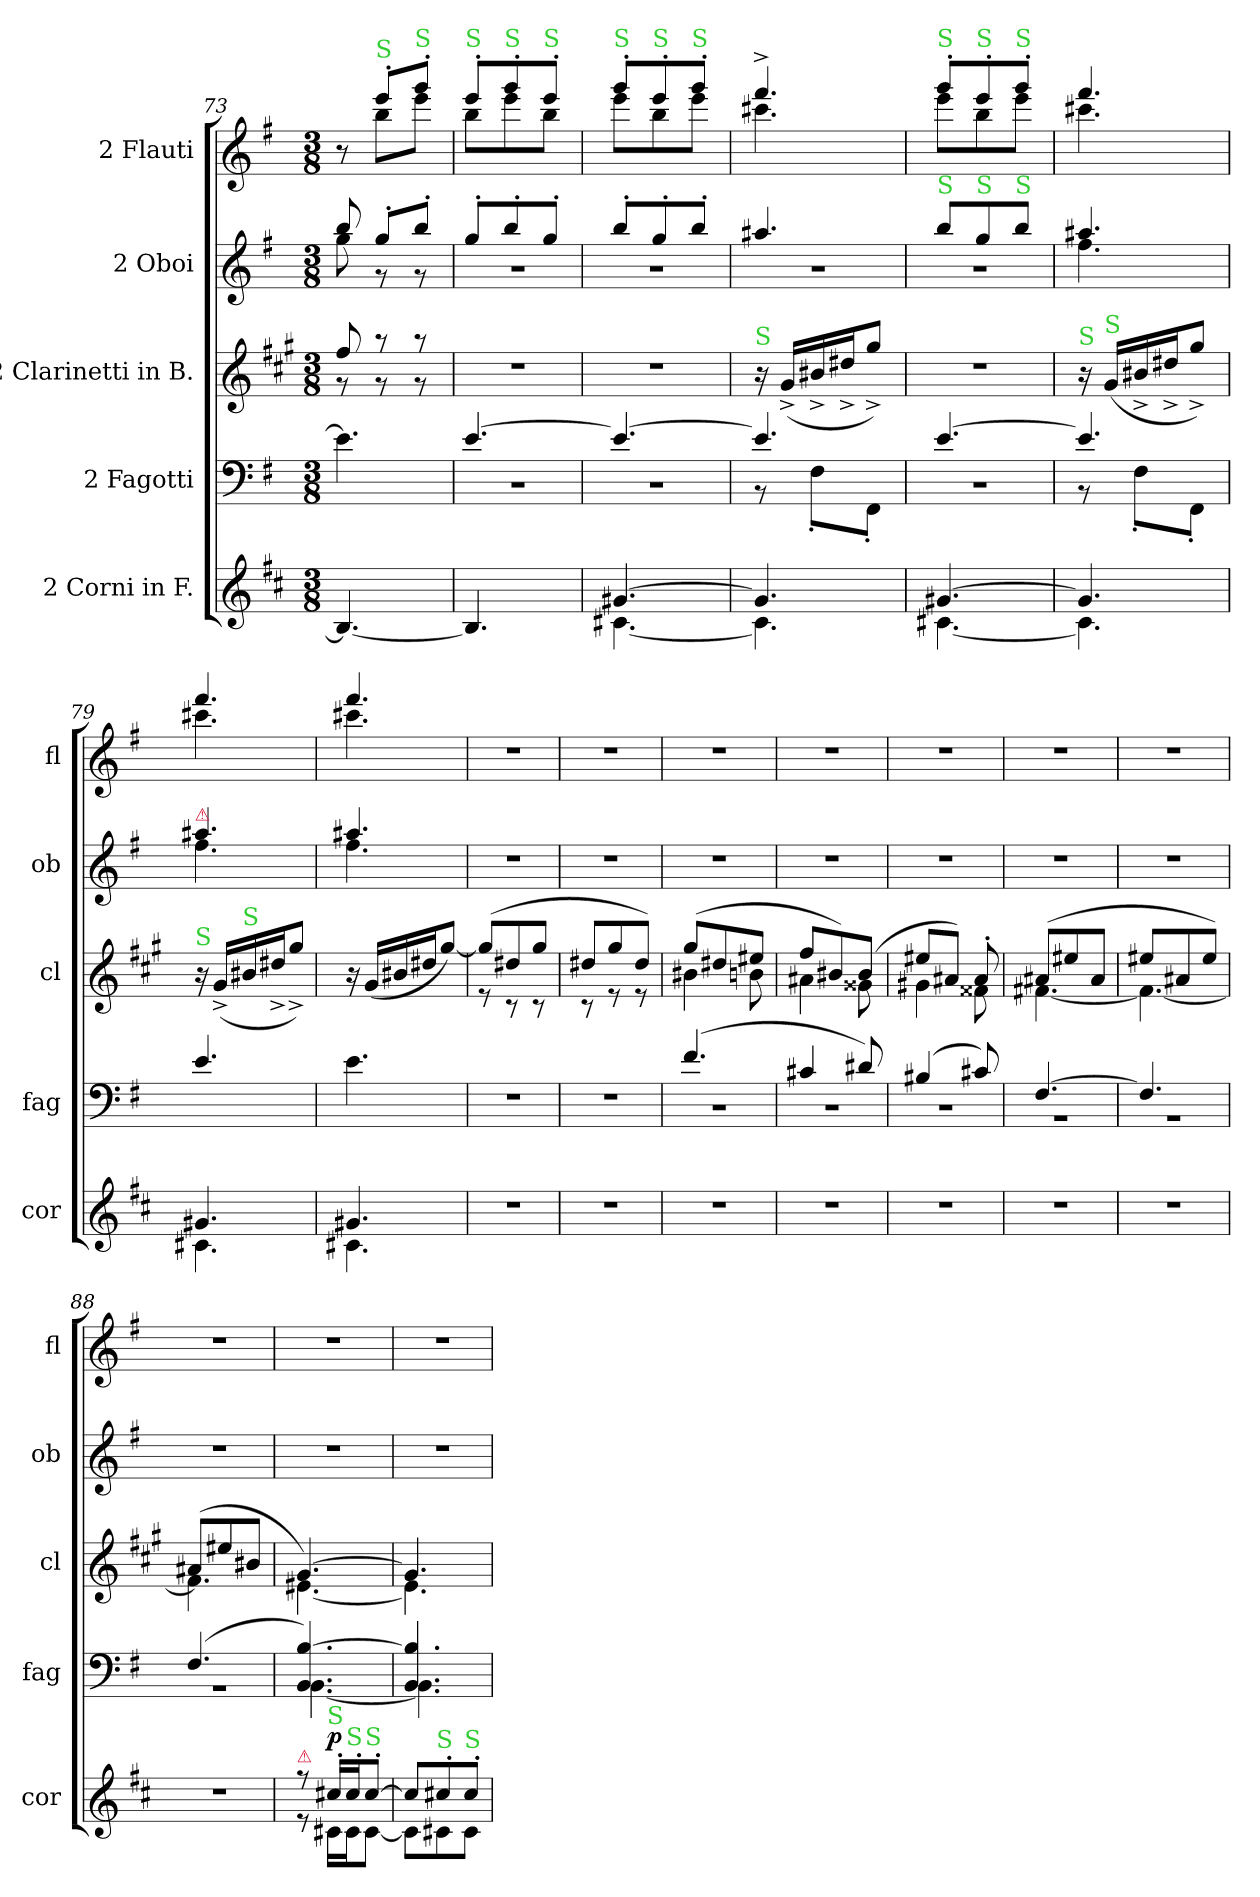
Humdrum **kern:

**kern	**dynam	**kern	**kern	**kern	**kern
*part5	*part5	*part4	*part3	*part2	*part1
*staff5	*staff5	*staff4	*staff3	*staff2	*staff1
*I"2 Corni in F.	*	*I"2 Fagotti	*I"2 Clarinetti in B.	*I"2 Oboi	*I"2 Flauti
*I'cor	*	*I'fag	*I'cl	*I'ob	*I'fl
*clefG2	*	*clefF4	*clefG2	*clefG2	*clefG2
*ITrd4c7	*	*	*ITrd1c2	*	*
*k[f#]	*	*k[f#]	*k[f#]	*k[f#]	*k[f#]
*e:	*	*e:	*e:	*e:	*e:
*M3/8	*	*M3/8	*M3/8	*M3/8	*M3/8
=73	=73	=73	=73	=73	=73
*	*	*	*^	*^	*^
4.E/_	.	4.e\]	8ee/	8rg	8bb/	8gg\	8r	8ryy
!	!	!	!	!	!	!	!LO:TX:a:color=limegreen:t=S	!
.	.	.	8raa	8r	8gg'/L	8r	8eee'/L	8bb\L
!	!	!	!	!	!	!	!LO:TX:a:color=limegreen:t=S	!
.	.	.	8raa	8r	8bb'/J	8r	8ggg'/J	8eee\J
=74	=74	=74	=74	=74	=74	=74	=74	=74
*	*	*^	*	*	*	*	*	*
!	!	!	!	!	!	!	!	!LO:TX:a:color=limegreen:t=S	!
*	*	*	*	*v	*v	*	*	*	*
4.E/]	.	[4.e/	4.r	4.r	8gg'/L	4.r	8eee'/L	8bb\L
!	!	!	!	!	!	!	!LO:TX:a:color=limegreen:t=S	!
.	.	.	.	.	8bb'/	.	8ggg'/	8eee\
!	!	!	!	!	!	!	!LO:TX:a:color=limegreen:t=S	!
.	.	.	.	.	8gg'/J	.	8eee'/J	8bb\J
=75	=75	=75	=75	=75	=75	=75	=75	=75
*^	*	*	*	*	*	*	*	*
!	!	!	!	!	!	!	!	!LO:TX:a:color=limegreen:t=S	!
[4.c#X/	[4.F#X\	.	4.e/_	4.r	4.r	8bb'/L	4.r	8ggg'/L	8eee\L
!	!	!	!	!	!	!	!	!LO:TX:a:color=limegreen:t=S	!
.	.	.	.	.	.	8gg'/	.	8eee'/	8bb\
!	!	!	!	!	!	!	!	!LO:TX:a:color=limegreen:t=S	!
.	.	.	.	.	.	8bb'/J	.	8ggg'/J	8eee\J
=76	=76	=76	=76	=76	=76	=76	=76	=76	=76
!	!	!	!	!	!LO:TX:a:color=limegreen:t=S	!	!	!	!
4.c#/]	4.F#\]	.	4.e/]	8r	16r	4.aa#X/	4.r	4.fff#^/	4.ccc#X\
.	.	.	.	.	(<16f#^/LL	.	.	.	.
.	.	.	.	8F#'>\L	16a#X^/	.	.	.	.
.	.	.	.	.	16cc#X^/J	.	.	.	.
.	.	.	.	8FF#'>\J	8ff#^>/J)	.	.	.	.
=77	=77	=77	=77	=77	=77	=77	=77	=77	=77
!	!	!	!	!	!	!	!	!LO:TX:a:color=limegreen:t=S	!
!	!	!	!	!	!	!LO:TX:a:color=limegreen:t=S	!	!	!
[4.c#X/	[4.F#X\	.	[4.e/	4.r	4.r	8bb/L	4.r	8ggg'/L	8eee\L
!	!	!	!	!	!	!	!	!LO:TX:a:color=limegreen:t=S	!
!	!	!	!	!	!	!LO:TX:a:color=limegreen:t=S	!	!	!
.	.	.	.	.	.	8gg/	.	8eee'/	8bb\
!	!	!	!	!	!	!	!	!LO:TX:a:color=limegreen:t=S	!
!	!	!	!	!	!	!LO:TX:a:color=limegreen:t=S	!	!	!
.	.	.	.	.	.	8bb/J	.	8ggg'/J	8eee\J
=78	=78	=78	=78	=78	=78	=78	=78	=78	=78
!	!	!	!	!	!LO:TX:a:color=limegreen:t=S	!	!	!	!
4.c#/]	4.F#\]	.	4.e/]	8r	16r	4.aa#X/	4.ff#\	4.fff#/	4.ccc#X\
!	!	!	!	!	!LO:TX:a:color=limegreen:t=S	!	!	!	!
.	.	.	.	.	(16f#/LL	.	.	.	.
.	.	.	.	8F#'>\L	16a#X^/	.	.	.	.
.	.	.	.	.	16cc#X^/J	.	.	.	.
.	.	.	.	8FF#'>\J	8ff#^>/J)	.	.	.	.
=79	=79	=79	=79	=79	=79	=79	=79	=79	=79
!	!	!	!	!	!	!LO:TX:a:color=crimson:t=⚠	!	!	!
!	!	!	!	!	!LO:TX:a:color=limegreen:t=S	!	!	!	!
*	*	*	*v	*v	*	*	*	*	*
4.c#X/	4.F#X\	.	4.e/	16r	4.aa#X/	4.ff#\	4.fff#/	4.ccc#X\
.	.	.	.	(16f#^/LL	.	.	.	.
!	!	!	!	!LO:TX:a:color=limegreen:t=S	!	!	!	!
.	.	.	.	16a#X/	.	.	.	.
.	.	.	.	16cc#X^/J	.	.	.	.
.	.	.	.	8ff#^/J)	.	.	.	.
=80	=80	=80	=80	=80	=80	=80	=80	=80
4.c#X/	4.F#X\	.	4.e\	16r	4.aa#X/	4.ff#\	4.fff#/	4.ccc#X\
.	.	.	.	(16f#/LL	.	.	.	.
.	.	.	.	16a#X/	.	.	.	.
.	.	.	.	16cc#X/J	.	.	.	.
.	.	.	.	[8ff#/J)	.	.	.	.
*	*	*	*	*	*v	*v	*	*
*v	*v	*	*	*	*	*v	*v
=81	=81	=81	=81	=81	=81
*	*	*	*^	*	*
4.r	.	4.r	(<8ff#/L]	8re	4.r	4.r
.	.	.	8cc#X/	8rc	.	.
.	.	.	8ff#/J	8rc	.	.
=82	=82	=82	=82	=82	=82	=82
4.r	.	4.r	8cc#X/L	8rc	4.r	4.r
.	.	.	8ff#/	8re	.	.
.	.	.	8cc#/J)	8re	.	.
=83	=83	=83	=83	=83	=83	=83
*	*	*^	*	*	*	*
4.r	.	(4.f#/	4.r	(8ff#/L	4a#X\	4.r	4.r
.	.	.	.	8cc#X/	.	.	.
.	.	.	.	8dd#X/J	8an\	.	.
=84	=84	=84	=84	=84	=84	=84	=84
4.r	.	4c#X/	4.r	8ee/L	4g#X\	4.r	4.r
.	.	.	.	8a#X/)	.	.	.
.	.	8d#X/)	.	(8a#/J	8f##X\	.	.
=85	=85	=85	=85	=85	=85	=85	=85
4.r	.	(4B#X/	4.r	8dd#X/L	4f#X\	4.r	4.r
.	.	.	.	8g#X/J)	.	.	.
.	.	8c#X/)	.	8g#'/	8e#X\	.	.
=86	=86	=86	=86	=86	=86	=86	=86
4.r	.	[4.F#/	4.r	(8g#X/L	[4.en\	4.r	4.r
.	.	.	.	8dd#X/	.	.	.
.	.	.	.	8g#/J	.	.	.
=87	=87	=87	=87	=87	=87	=87	=87
4.r	.	4.F#/]	4.r	8dd#X/L	4.e\_	4.r	4.r
.	.	.	.	8g#X/	.	.	.
.	.	.	.	8dd#/J)	.	.	.
=88	=88	=88	=88	=88	=88	=88	=88
4.r	.	(4.F#/	4.r	(8g#X/L	4.e\]	4.r	4.r
.	.	.	.	8dd#X/	.	.	.
.	.	.	.	8a#X/J	.	.	.
=89	=89	=89	=89	=89	=89	=89	=89
*^	*	*	*	*	*	*	*
!LO:TX:a:color=crimson:t=⚠	!	!	!	!	!	!	!	!
8re	8rff	.	4.BB/ [4.B/)	[4.BB\	[4.f#/)	[4.d#X\	4.r	4.r
!LO:TX:a:color=limegreen:t=S	!	!	!	!	!	!	!	!
!	!	!LO:DY:a	!	!	!	!	!	!
16f#X'/LL	16F#X\LL	p 	.	.	.	.	.	.
!LO:TX:a:color=limegreen:t=S	!	!	!	!	!	!	!	!
16f#'/J	16F#\J	.	.	.	.	.	.	.
!LO:TX:a:color=limegreen:t=S	!	!	!	!	!	!	!	!
[8f#'/J	[8F#\J	.	.	.	.	.	.	.
=90	=90	=90	=90	=90	=90	=90	=90	=90
8f#/L]	8F#\L]	.	4.BB/ 4.B]/	4.BB\]	4.f#/]	4.d#\]	4.r	4.r
!LO:TX:a:color=limegreen:t=S	!	!	!	!	!	!	!	!
8f#X'/	8F#X\	.	.	.	.	.	.	.
!LO:TX:a:color=limegreen:t=S	!	!	!	!	!	!	!	!
8f#'/J	8F#\J	.	.	.	.	.	.	.
*v	*v	*	*	*	*v	*v	*	*
*	*	*v	*v	*	*	*
=	=	=	=	=	=
*-	*-	*-	*-	*-	*-
